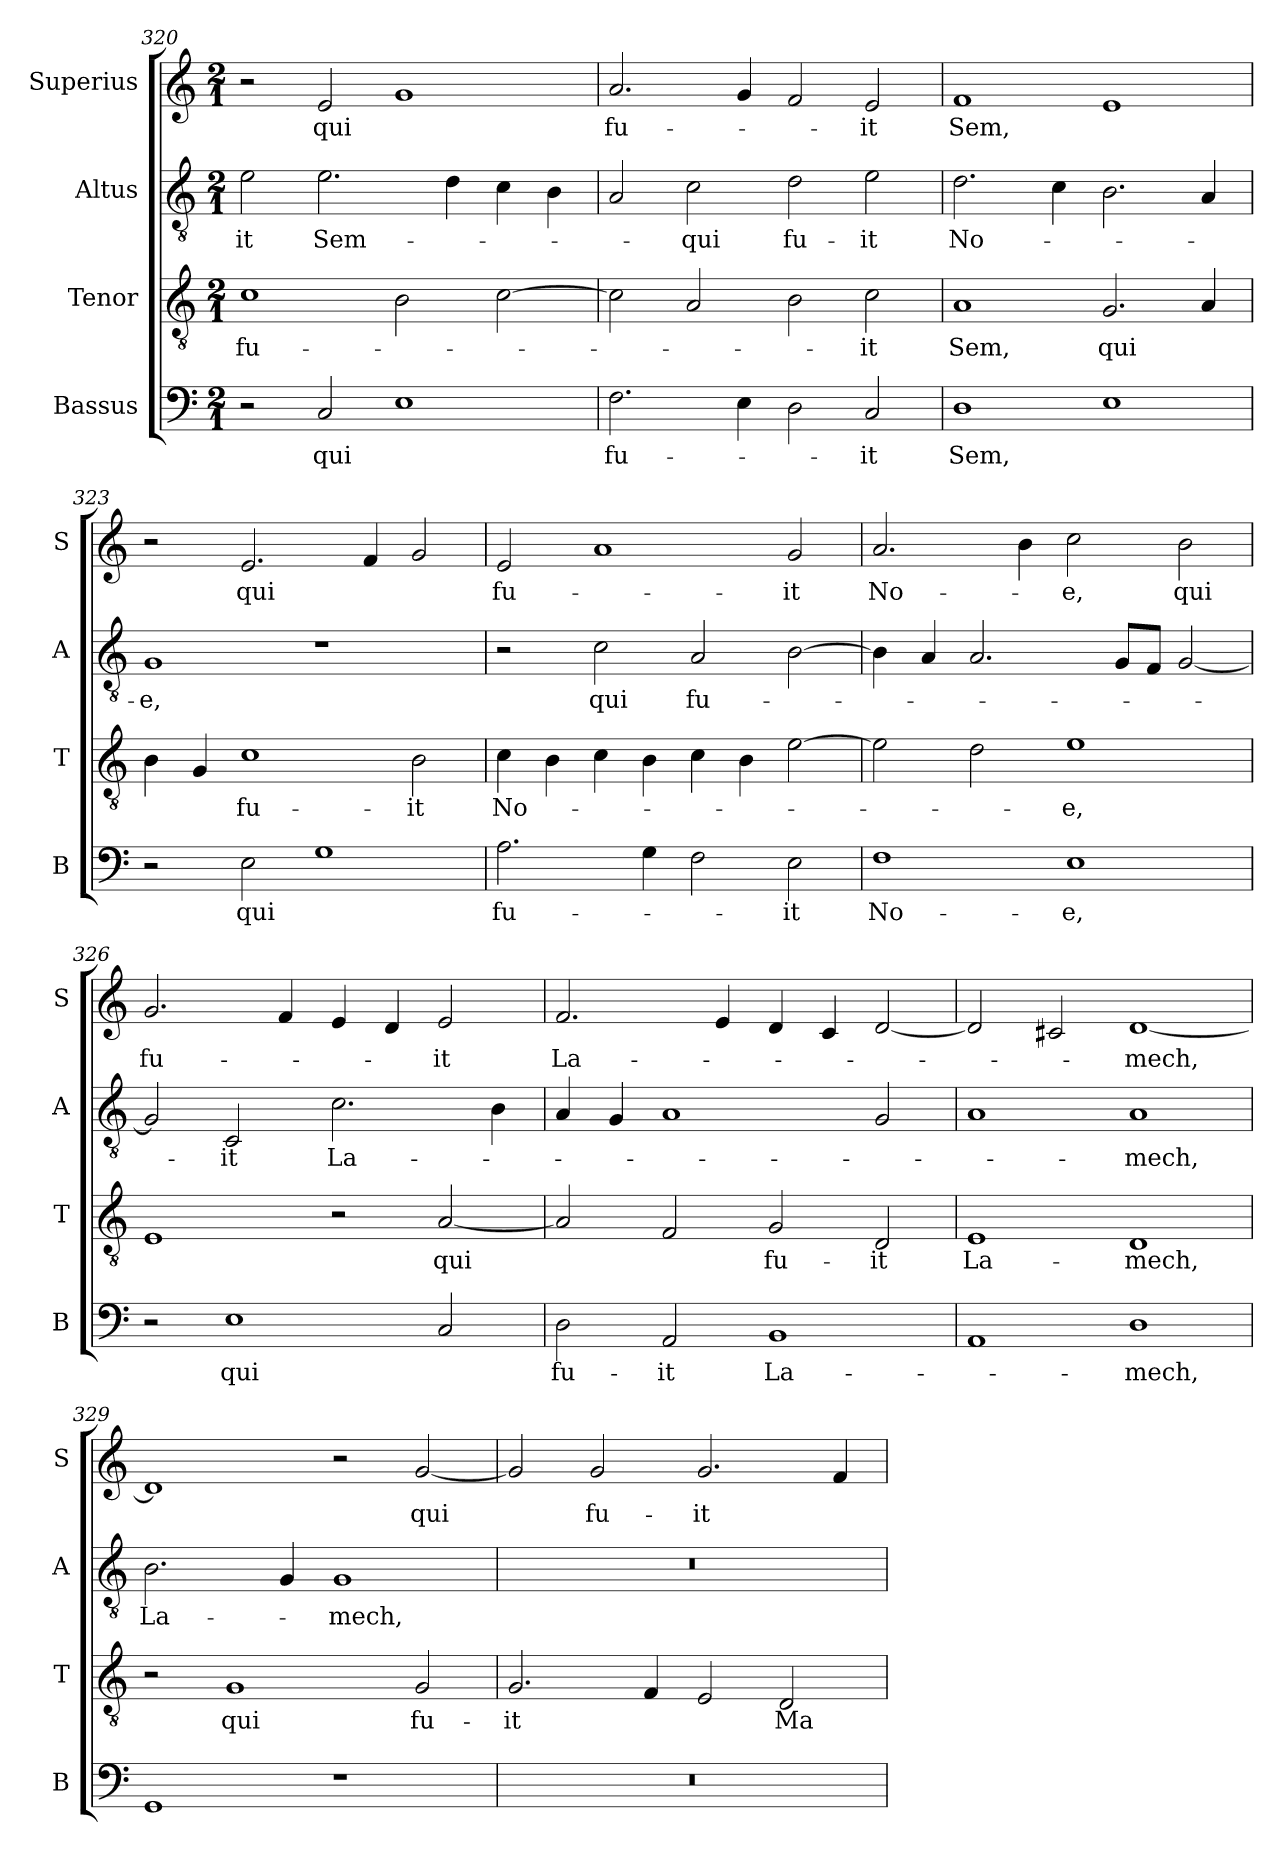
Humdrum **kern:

**kern	**text	**kern	**text	**kern	**text	**kern	**text
*part4	*part4	*part3	*part3	*part2	*part2	*part1	*part1
*staff4	*staff4	*staff3	*staff3	*staff2	*staff2	*staff1	*staff1
*I"Bassus	*	*I"Tenor	*	*I"Altus	*	*I"Superius	*
*I'B	*	*I'T	*	*I'A	*	*I'S	*
*clefF4	*	*clefGv2	*	*clefGv2	*	*clefG2	*
*k[]	*	*k[]	*	*k[]	*	*k[]	*
*M2/1	*	*M2/1	*	*M2/1	*	*M2/1	*
=320	=320	=320	=320	=320	=320	=320	=320
2r	.	1c	fu-	2e\	-it	2r	.
2C/	qui	.	.	2.e\	Sem-	2e/	qui
1E	.	2B\	.	.	.	1g	.
.	.	.	.	4d\	.	.	.
.	.	[2c\	.	4c\	.	.	.
.	.	.	.	4B\	.	.	.
=321	=321	=321	=321	=321	=321	=321	=321
2.F\	fu-	2c\]	.	2A/	.	2.a/	fu-
.	.	2A/	.	2c\	qui	.	.
4E\	.	.	.	.	.	4g/	.
2D\	.	2B\	.	2d\	fu-	2f/	.
2C/	-it	2c\	-it	2e\	-it	2e/	-it
=322	=322	=322	=322	=322	=322	=322	=322
1D	Sem,	1A	Sem,	2.d\	No-	1f	Sem,
.	.	.	.	4c\	.	.	.
1E	.	2.G/	qui	2.B\	.	1e	.
.	.	4A/	.	4A/	.	.	.
=323	=323	=323	=323	=323	=323	=323	=323
2r	.	4B\	.	1G	-e,	2r	.
.	.	4G/	.	.	.	.	.
2E\	qui	1c	fu-	.	.	2.e/	qui
1G	.	.	.	1r	.	.	.
.	.	.	.	.	.	4f/	.
.	.	2B\	-it	.	.	2g/	.
=324	=324	=324	=324	=324	=324	=324	=324
2.A\	fu-	4c\	No-	2r	.	2e/	fu-
.	.	4B\	.	.	.	.	.
.	.	4c\	.	2c\	qui	1a	.
4G\	.	4B\	.	.	.	.	.
2F\	.	4c\	.	2A/	fu-	.	.
.	.	4B\	.	.	.	.	.
2E\	-it	[2e\	.	[2B\	.	2g/	-it
=325	=325	=325	=325	=325	=325	=325	=325
1F	No-	2e\]	.	4B\]	.	2.a/	No-
.	.	.	.	4A/	.	.	.
.	.	2d\	.	2.A/	.	.	.
.	.	.	.	.	.	4b\	.
1E	-e,	1e	-e,	.	.	2cc\	-e,
.	.	.	.	8G/L	.	.	.
.	.	.	.	8F/J	.	.	.
.	.	.	.	[2G/	.	2b\	qui
=326	=326	=326	=326	=326	=326	=326	=326
2r	.	1E	.	2G/]	.	2.g/	fu-
1E	qui	.	.	2C/	-it	.	.
.	.	.	.	.	.	4f/	.
.	.	2r	.	2.c\	La-	4e/	.
.	.	.	.	.	.	4d/	.
2C/	.	[2A/	qui	.	.	2e/	-it
.	.	.	.	4B\	.	.	.
=327	=327	=327	=327	=327	=327	=327	=327
2D\	fu-	2A/]	.	4A/	.	2.f/	La-
.	.	.	.	4G/	.	.	.
2AA/	-it	2F/	.	1A	.	.	.
.	.	.	.	.	.	4e/	.
1BB	La-	2G/	fu-	.	.	4d/	.
.	.	.	.	.	.	4c/	.
.	.	2D/	-it	2G/	.	[2d/	.
=328	=328	=328	=328	=328	=328	=328	=328
1AA	.	1E	La-	1A	.	2d/]	.
.	.	.	.	.	.	2c#X/	.
1D	-mech,	1D	-mech,	1A	-mech,	[1d	-mech,
=329	=329	=329	=329	=329	=329	=329	=329
1GG	.	2r	.	2.B\	La-	1d]	.
.	.	1G	qui	.	.	.	.
.	.	.	.	4G/	.	.	.
1r	.	.	.	1G	-mech,	2r	.
.	.	2G/	fu-	.	.	[2g/	qui
=330	=330	=330	=330	=330	=330	=330	=330
0r	.	2.G/	-it	0r	.	2g/]	.
.	.	.	.	.	.	2g/	fu-
.	.	4F/	.	.	.	.	.
.	.	2E/	.	.	.	2.g/	-it
.	.	2D/	Ma-	.	.	.	.
.	.	.	.	.	.	4f/	.
=	=	=	=	=	=	=	=
*-	*-	*-	*-	*-	*-	*-	*-
